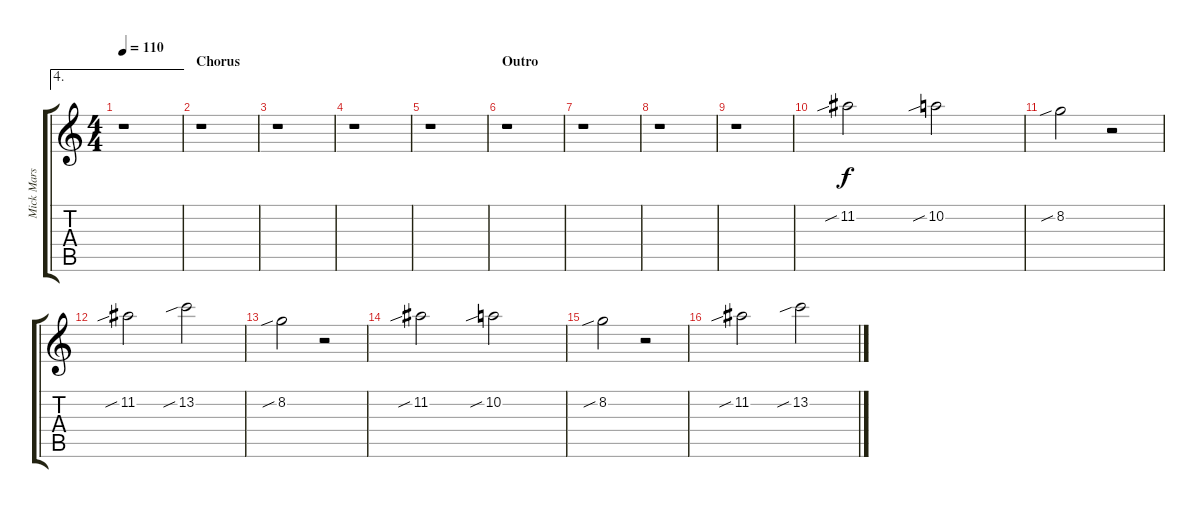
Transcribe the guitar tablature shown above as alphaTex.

\track ("Mick Mars (Slide Fills, Solo)" "Mick Mars ") {instrument distortionguitar}
\staff {score tabs}
\tuning (E4 B3 G3 D3 A2 E2) {hide}
\ae 4
\ts (4 4)
\tempo 110
\clef g2
\ks c
r.1{dy f} |
\section ("" "Chorus")
r.1 |
r.1 |
r.1 |
r.1 |
\section ("" "Outro")
r.1 |
r.1 |
r.1 |
r.1 |
11.2{sib}.2 10.2{sib}.2 |
8.2{sib}.2 r.2 |
11.2{sib}.2 13.2{sib}.2 |
8.2{sib}.2 r.2 |
11.2{sib}.2{volume 11} 10.2{sib}.2{volume 10} |
8.2{sib}.2{volume 9} r.2{volume 7} |
11.2{sib}.2{volume 6} 13.2{sib}.2{volume 5}
